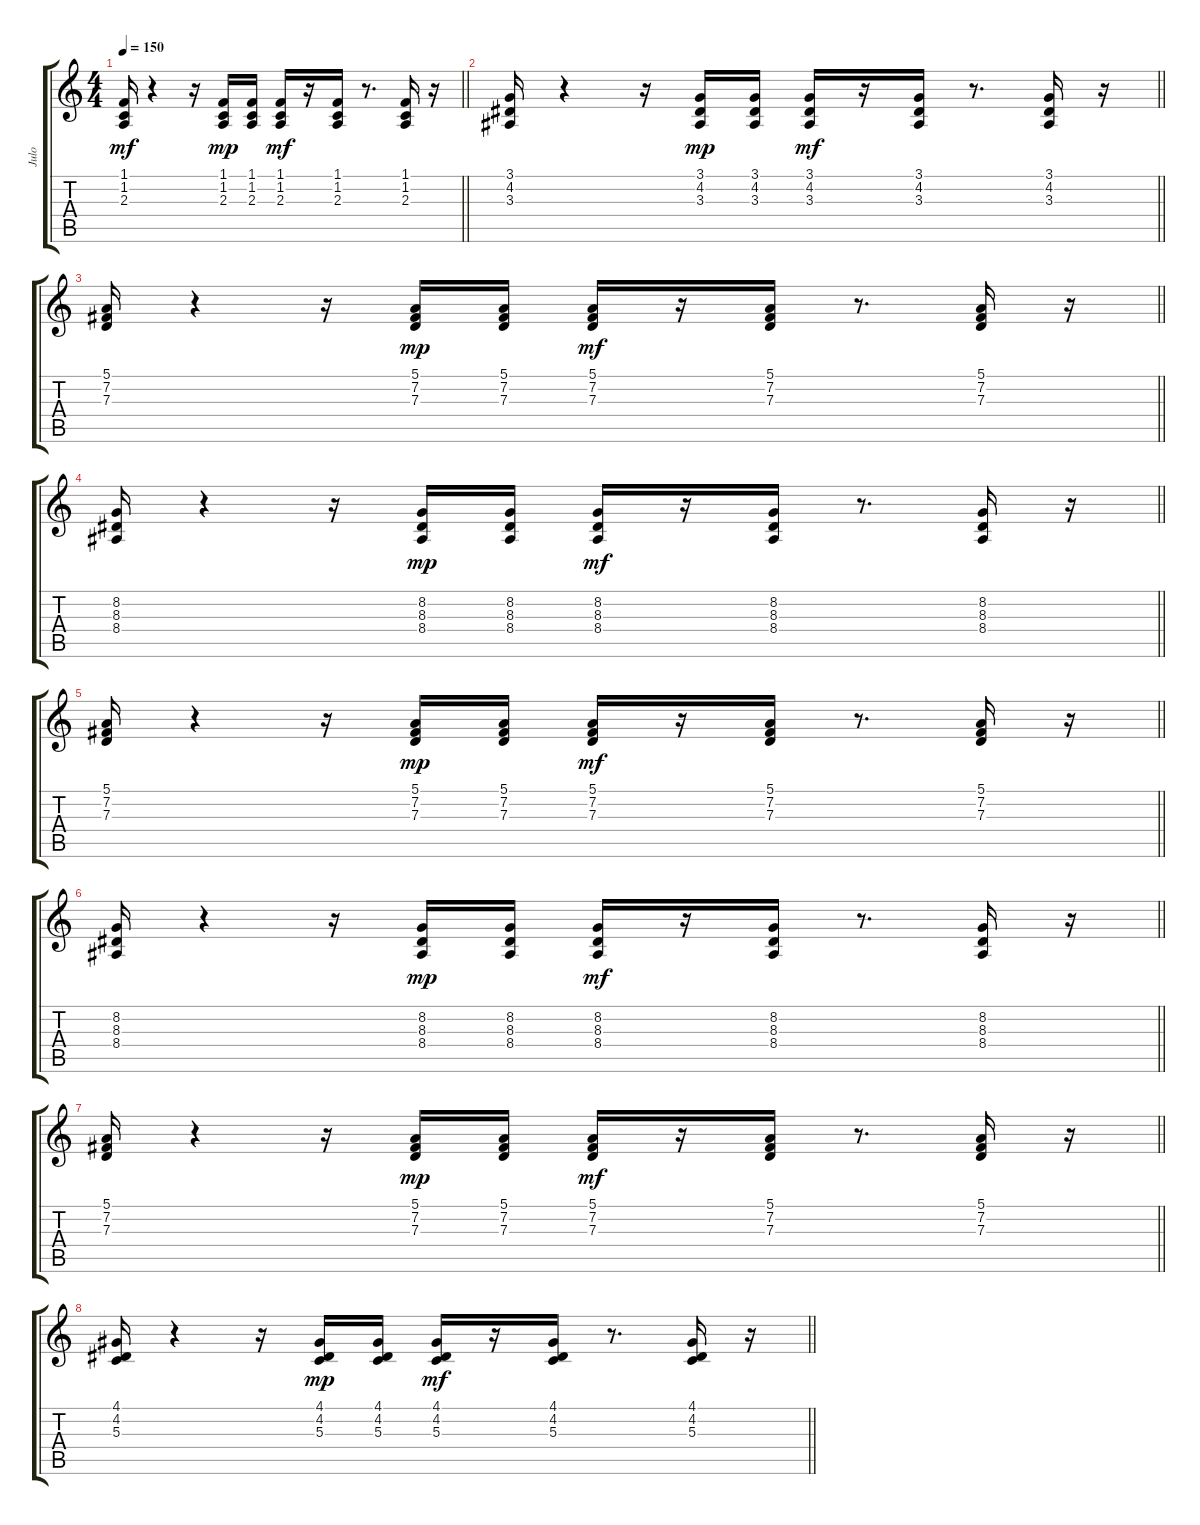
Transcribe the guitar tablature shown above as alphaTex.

\track ("Julo" "Julo") {instrument lead1square}
\staff {score tabs}
\tuning (E4 B3 G3 D3 A2 E2) {hide}
\ts (4 4)
\tempo 150
\clef g2
\barLineRight lightlight
\ks c
(1.1 1.2 2.3).16{dy mf} r.4 r.16 (1.1 1.2 2.3).16{dy mp} (1.1 1.2 2.3).16 (1.1 1.2 2.3).16{dy mf} r.16 (1.1 1.2 2.3).16 r.8{d} (1.1 1.2 2.3).16 r.16 |
\barLineRight lightlight
(3.1 4.2 3.3).16 r.4 r.16 (3.1 4.2 3.3).16{dy mp} (3.1 4.2 3.3).16 (3.1 4.2 3.3).16{dy mf} r.16 (3.1 4.2 3.3).16 r.8{d} (3.1 4.2 3.3).16 r.16 |
\barLineRight lightlight
(5.1 7.2 7.3).16 r.4 r.16 (5.1 7.2 7.3).16{dy mp} (5.1 7.2 7.3).16 (5.1 7.2 7.3).16{dy mf} r.16 (5.1 7.2 7.3).16 r.8{d} (5.1 7.2 7.3).16 r.16 |
\barLineRight lightlight
(8.2 8.3 8.4).16 r.4 r.16 (8.2 8.3 8.4).16{dy mp} (8.2 8.3 8.4).16 (8.2 8.3 8.4).16{dy mf} r.16 (8.2 8.3 8.4).16 r.8{d} (8.2 8.3 8.4).16 r.16 |
\barLineRight lightlight
(5.1 7.2 7.3).16 r.4 r.16 (5.1 7.2 7.3).16{dy mp} (5.1 7.2 7.3).16 (5.1 7.2 7.3).16{dy mf} r.16 (5.1 7.2 7.3).16 r.8{d} (5.1 7.2 7.3).16 r.16 |
\barLineRight lightlight
(8.2 8.3 8.4).16 r.4 r.16 (8.2 8.3 8.4).16{dy mp} (8.2 8.3 8.4).16 (8.2 8.3 8.4).16{dy mf} r.16 (8.2 8.3 8.4).16 r.8{d} (8.2 8.3 8.4).16 r.16 |
\barLineRight lightlight
(5.1 7.2 7.3).16 r.4 r.16 (5.1 7.2 7.3).16{dy mp} (5.1 7.2 7.3).16 (5.1 7.2 7.3).16{dy mf} r.16 (5.1 7.2 7.3).16 r.8{d} (5.1 7.2 7.3).16 r.16 |
\barLineRight lightlight
(4.1 4.2 5.3).16 r.4 r.16 (4.1 4.2 5.3).16{dy mp} (4.1 4.2 5.3).16 (4.1 4.2 5.3).16{dy mf} r.16 (4.1 4.2 5.3).16 r.8{d} (4.1 4.2 5.3).16 r.16
